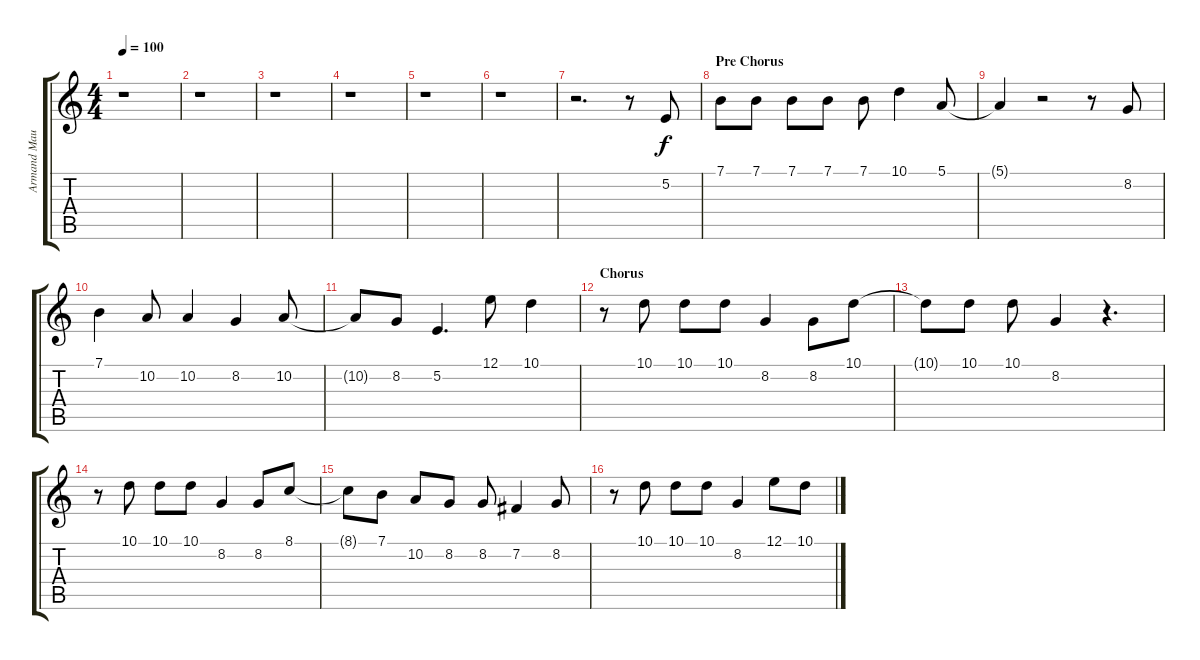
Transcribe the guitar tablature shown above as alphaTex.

\track ("Armand Maulana" "Armand Mau") {instrument violin}
\staff {score tabs}
\tuning (E4 B3 G3 D3 A2 E2) {hide}
\ts (4 4)
\tempo 100
\clef g2
\ks c
r.1{dy f} |
r.1 |
r.1 |
r.1 |
r.1 |
r.1 |
r.2{d} r.8 5.2.8 |
\section ("" "Pre Chorus")
7.1.8 7.1.8 7.1.8 7.1.8 7.1.8 10.1.4 5.1.8 |
5.1{t}.4 r.2 r.8 8.2.8 |
7.1.4 10.2.8 10.2.4 8.2.4 10.2.8 |
10.2{t}.8 8.2.8 5.2.4{d} 12.1.8 10.1.4 |
\section ("" "Chorus")
r.8 10.1.8 10.1.8 10.1.8 8.2.4 8.2.8 10.1.8 |
10.1{t}.8 10.1.8 10.1.8 8.2.4 r.4{d} |
r.8 10.1.8 10.1.8 10.1.8 8.2.4 8.2.8 8.1.8 |
8.1{t}.8 7.1.8 10.2.8 8.2.8 8.2.8 7.2.4 8.2.8 |
r.8 10.1.8 10.1.8 10.1.8 8.2.4 12.1.8 10.1.8
